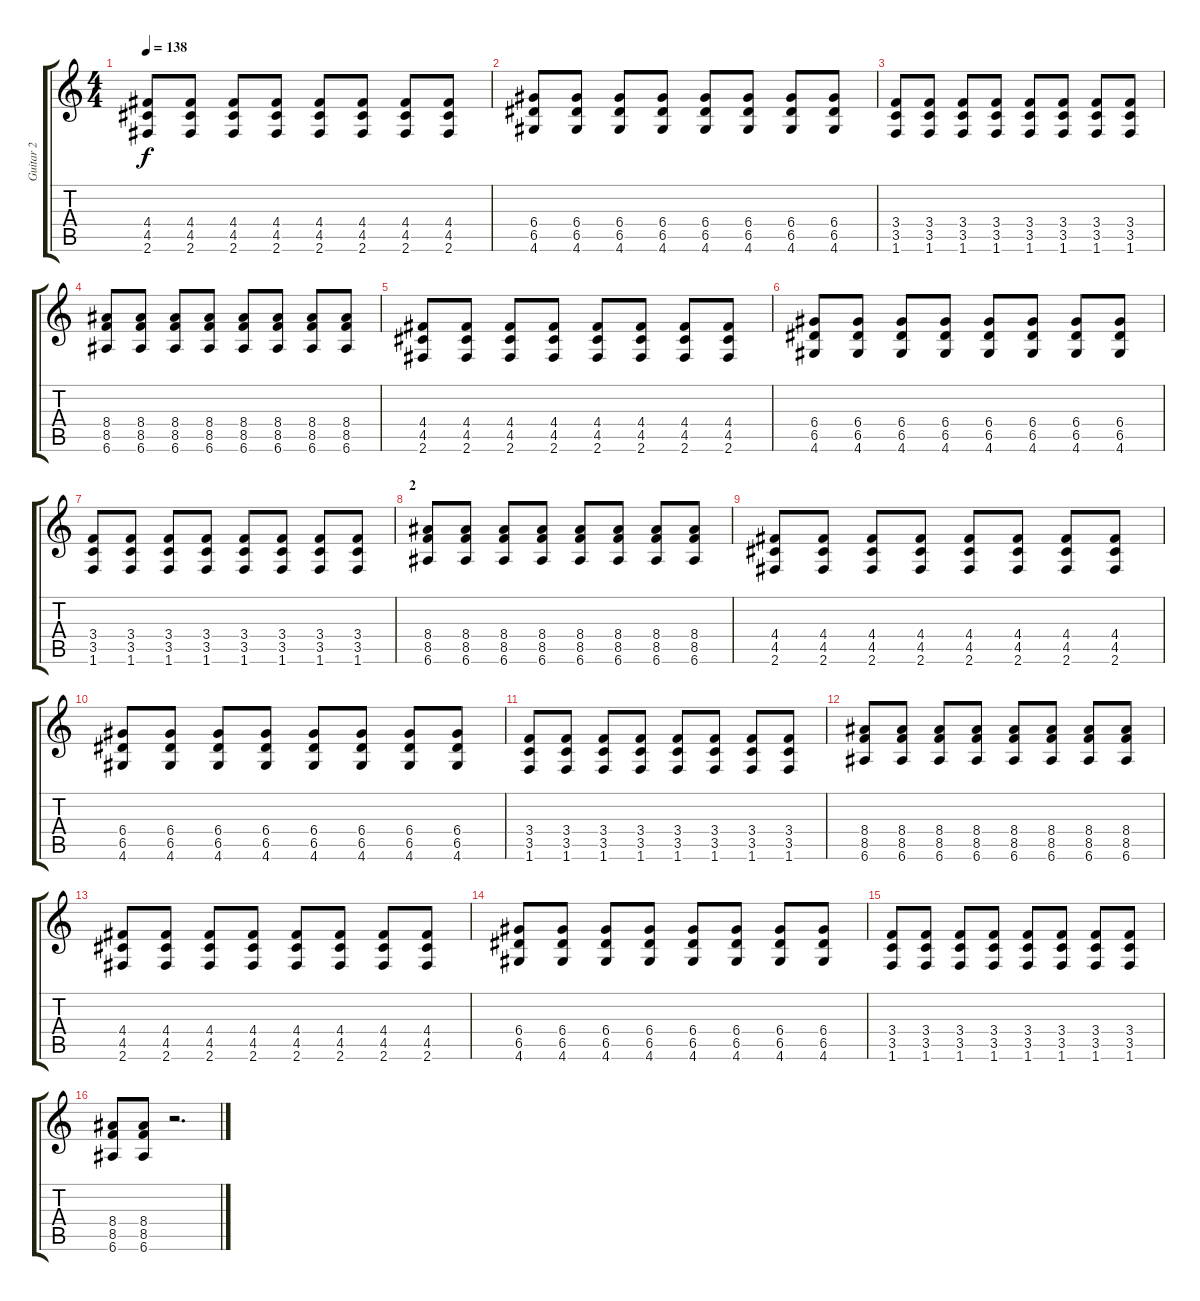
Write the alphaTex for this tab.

\track ("Guitar 2" "Guitar 2") {instrument overdrivenguitar}
\staff {score tabs}
\tuning (E4 B3 G3 D3 A2 E2) {hide}
\ts (4 4)
\tempo 138
\clef g2
\ks c
(4.4 4.5 2.6).8{dy f} (4.4 4.5 2.6).8 (4.4 4.5 2.6).8 (4.4 4.5 2.6).8 (4.4 4.5 2.6).8 (4.4 4.5 2.6).8 (4.4 4.5 2.6).8 (4.4 4.5 2.6).8 |
(6.4 6.5 4.6).8 (6.4 6.5 4.6).8 (6.4 6.5 4.6).8 (6.4 6.5 4.6).8 (6.4 6.5 4.6).8 (6.4 6.5 4.6).8 (6.4 6.5 4.6).8 (6.4 6.5 4.6).8 |
(3.4 3.5 1.6).8 (3.4 3.5 1.6).8 (3.4 3.5 1.6).8 (3.4 3.5 1.6).8 (3.4 3.5 1.6).8 (3.4 3.5 1.6).8 (3.4 3.5 1.6).8 (3.4 3.5 1.6).8 |
(8.4 8.5 6.6).8 (8.4 8.5 6.6).8 (8.4 8.5 6.6).8 (8.4 8.5 6.6).8 (8.4 8.5 6.6).8 (8.4 8.5 6.6).8 (8.4 8.5 6.6).8 (8.4 8.5 6.6).8 |
(4.4 4.5 2.6).8 (4.4 4.5 2.6).8 (4.4 4.5 2.6).8 (4.4 4.5 2.6).8 (4.4 4.5 2.6).8 (4.4 4.5 2.6).8 (4.4 4.5 2.6).8 (4.4 4.5 2.6).8 |
(6.4 6.5 4.6).8 (6.4 6.5 4.6).8 (6.4 6.5 4.6).8 (6.4 6.5 4.6).8 (6.4 6.5 4.6).8 (6.4 6.5 4.6).8 (6.4 6.5 4.6).8 (6.4 6.5 4.6).8 |
(3.4 3.5 1.6).8 (3.4 3.5 1.6).8 (3.4 3.5 1.6).8 (3.4 3.5 1.6).8 (3.4 3.5 1.6).8 (3.4 3.5 1.6).8 (3.4 3.5 1.6).8 (3.4 3.5 1.6).8 |
\section ("" "2")
(8.4 8.5 6.6).8 (8.4 8.5 6.6).8 (8.4 8.5 6.6).8 (8.4 8.5 6.6).8 (8.4 8.5 6.6).8 (8.4 8.5 6.6).8 (8.4 8.5 6.6).8 (8.4 8.5 6.6).8 |
(4.4 4.5 2.6).8 (4.4 4.5 2.6).8 (4.4 4.5 2.6).8 (4.4 4.5 2.6).8 (4.4 4.5 2.6).8 (4.4 4.5 2.6).8 (4.4 4.5 2.6).8 (4.4 4.5 2.6).8 |
(6.4 6.5 4.6).8 (6.4 6.5 4.6).8 (6.4 6.5 4.6).8 (6.4 6.5 4.6).8 (6.4 6.5 4.6).8 (6.4 6.5 4.6).8 (6.4 6.5 4.6).8 (6.4 6.5 4.6).8 |
(3.4 3.5 1.6).8 (3.4 3.5 1.6).8 (3.4 3.5 1.6).8 (3.4 3.5 1.6).8 (3.4 3.5 1.6).8 (3.4 3.5 1.6).8 (3.4 3.5 1.6).8 (3.4 3.5 1.6).8 |
(8.4 8.5 6.6).8 (8.4 8.5 6.6).8 (8.4 8.5 6.6).8 (8.4 8.5 6.6).8 (8.4 8.5 6.6).8 (8.4 8.5 6.6).8 (8.4 8.5 6.6).8 (8.4 8.5 6.6).8 |
(4.4 4.5 2.6).8 (4.4 4.5 2.6).8 (4.4 4.5 2.6).8 (4.4 4.5 2.6).8 (4.4 4.5 2.6).8 (4.4 4.5 2.6).8 (4.4 4.5 2.6).8 (4.4 4.5 2.6).8 |
(6.4 6.5 4.6).8 (6.4 6.5 4.6).8 (6.4 6.5 4.6).8 (6.4 6.5 4.6).8 (6.4 6.5 4.6).8 (6.4 6.5 4.6).8 (6.4 6.5 4.6).8 (6.4 6.5 4.6).8 |
(3.4 3.5 1.6).8 (3.4 3.5 1.6).8 (3.4 3.5 1.6).8 (3.4 3.5 1.6).8 (3.4 3.5 1.6).8 (3.4 3.5 1.6).8 (3.4 3.5 1.6).8 (3.4 3.5 1.6).8 |
(8.4 8.5 6.6).8 (8.4 8.5 6.6).8 r.2{d}
